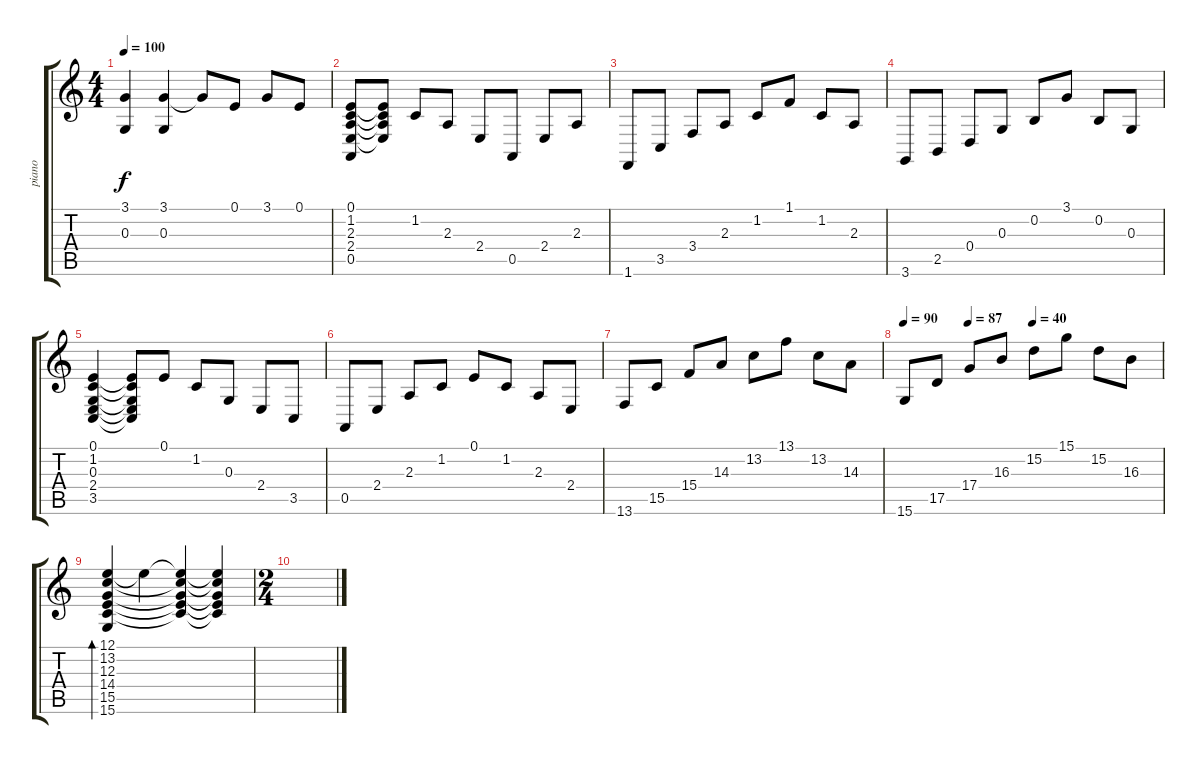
\track ("piano" "piano") {instrument acousticgrandpiano}
\staff {score tabs}
\tuning (E4 B3 G3 D3 A2 E2) {hide}
\ts (4 4)
\tempo 100
\clef g2
\ks c
(3.1 0.3).4{dy f} (3.1 0.3).4 3.1{t}.8 0.1.8 3.1.8 0.1.8 |
(0.1 1.2 2.3 2.4 0.5).8 (0.1{t} 1.2{t} 2.3{t} 2.4{t}).8 1.2.8 2.3.8 2.4.8 0.5.8 2.4.8 2.3.8 |
1.6.8 3.5.8 3.4.8 2.3.8 1.2.8 1.1.8 1.2.8 2.3.8 |
3.6.8 2.5.8 0.4.8 0.3.8 0.2.8 3.1.8 0.2.8 0.3.8 |
(0.1 1.2 0.3 2.4 3.5).4 (0.1{t} 1.2{t} 0.3{t} 2.4{t} 3.5{t}).8 0.1.8 1.2.8 0.3.8 2.4.8 3.5.8 |
0.5.8 2.4.8 2.3.8 1.2.8 0.1.8 1.2.8 2.3.8 2.4.8 |
13.6.8 15.5.8 15.4.8 14.3.8 13.2.8 13.1.8 13.2.8 14.3.8 |
\tempo 90
\tempo (87 0.25)
\tempo (40 0.5)
15.6.8 17.5.8 17.4.8 16.3.8 15.2.8 15.1.8 15.2.8 16.3.8 |
(12.1 13.2 12.3 14.4 15.5 15.6).4{bd 480} 12.1{t}.4 (12.1{t} 13.2{t} 12.3{t} 14.4{t} 15.5{t}).4 (12.1{t} 13.2{t} 12.3{t} 14.4{t} 15.5{t}).4 |
\ts (2 4)
